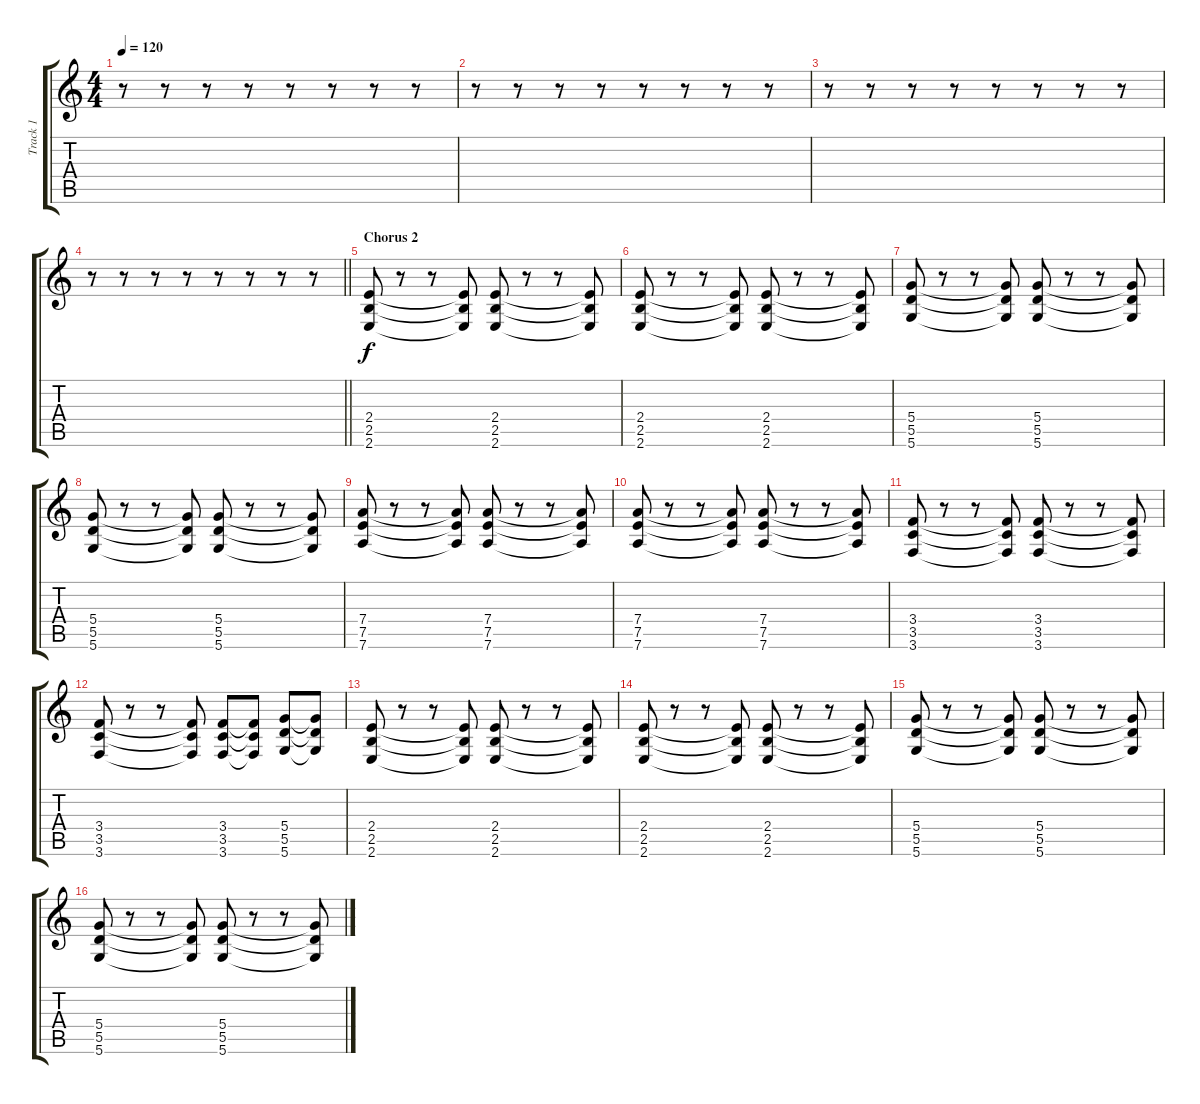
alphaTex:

\track ("Track 1" "Track 1") {instrument distortionguitar}
\staff {score tabs}
\tuning (E4 B3 G3 D3 A2 D2) {hide}
\ts (4 4)
\tempo 120
\clef g2
\ks c
r.8{dy f} r.8 r.8 r.8 r.8 r.8 r.8 r.8 |
r.8 r.8 r.8 r.8 r.8 r.8 r.8 r.8 |
r.8 r.8 r.8 r.8 r.8 r.8 r.8 r.8 |
\barLineRight lightlight
r.8 r.8 r.8 r.8 r.8 r.8 r.8 r.8 |
\section ("" "Chorus 2")
(2.4 2.5 2.6).8 r.8 r.8 (2.4{t} 2.5{t} 2.6{t}).8 (2.4 2.5 2.6).8 r.8 r.8 (2.4{t} 2.5{t} 2.6{t}).8 |
(2.4 2.5 2.6).8 r.8 r.8 (2.4{t} 2.5{t} 2.6{t}).8 (2.4 2.5 2.6).8 r.8 r.8 (2.4{t} 2.5{t} 2.6{t}).8 |
(5.4 5.5 5.6).8 r.8 r.8 (5.4{t} 5.5{t} 5.6{t}).8 (5.4 5.5 5.6).8 r.8 r.8 (5.4{t} 5.5{t} 5.6{t}).8 |
(5.4 5.5 5.6).8 r.8 r.8 (5.4{t} 5.5{t} 5.6{t}).8 (5.4 5.5 5.6).8 r.8 r.8 (5.4{t} 5.5{t} 5.6{t}).8 |
(7.4 7.5 7.6).8 r.8 r.8 (7.4{t} 7.5{t} 7.6{t}).8 (7.4 7.5 7.6).8 r.8 r.8 (7.4{t} 7.5{t} 7.6{t}).8 |
(7.4 7.5 7.6).8 r.8 r.8 (7.4{t} 7.5{t} 7.6{t}).8 (7.4 7.5 7.6).8 r.8 r.8 (7.4{t} 7.5{t} 7.6{t}).8 |
(3.4 3.5 3.6).8 r.8 r.8 (3.4{t} 3.5{t} 3.6{t}).8 (3.4 3.5 3.6).8 r.8 r.8 (3.4{t} 3.5{t} 3.6{t}).8 |
(3.4 3.5 3.6).8 r.8 r.8 (3.4{t} 3.5{t} 3.6{t}).8 (3.4 3.5 3.6).8 (3.4{t} 3.5{t} 3.6{t}).8 (5.4 5.5 5.6).8 (5.4{t} 5.5{t} 5.6{t}).8 |
(2.4 2.5 2.6).8 r.8 r.8 (2.4{t} 2.5{t} 2.6{t}).8 (2.4 2.5 2.6).8 r.8 r.8 (2.4{t} 2.5{t} 2.6{t}).8 |
(2.4 2.5 2.6).8 r.8 r.8 (2.4{t} 2.5{t} 2.6{t}).8 (2.4 2.5 2.6).8 r.8 r.8 (2.4{t} 2.5{t} 2.6{t}).8 |
(5.4 5.5 5.6).8 r.8 r.8 (5.4{t} 5.5{t} 5.6{t}).8 (5.4 5.5 5.6).8 r.8 r.8 (5.4{t} 5.5{t} 5.6{t}).8 |
(5.4 5.5 5.6).8 r.8 r.8 (5.4{t} 5.5{t} 5.6{t}).8 (5.4 5.5 5.6).8 r.8 r.8 (5.4{t} 5.5{t} 5.6{t}).8
